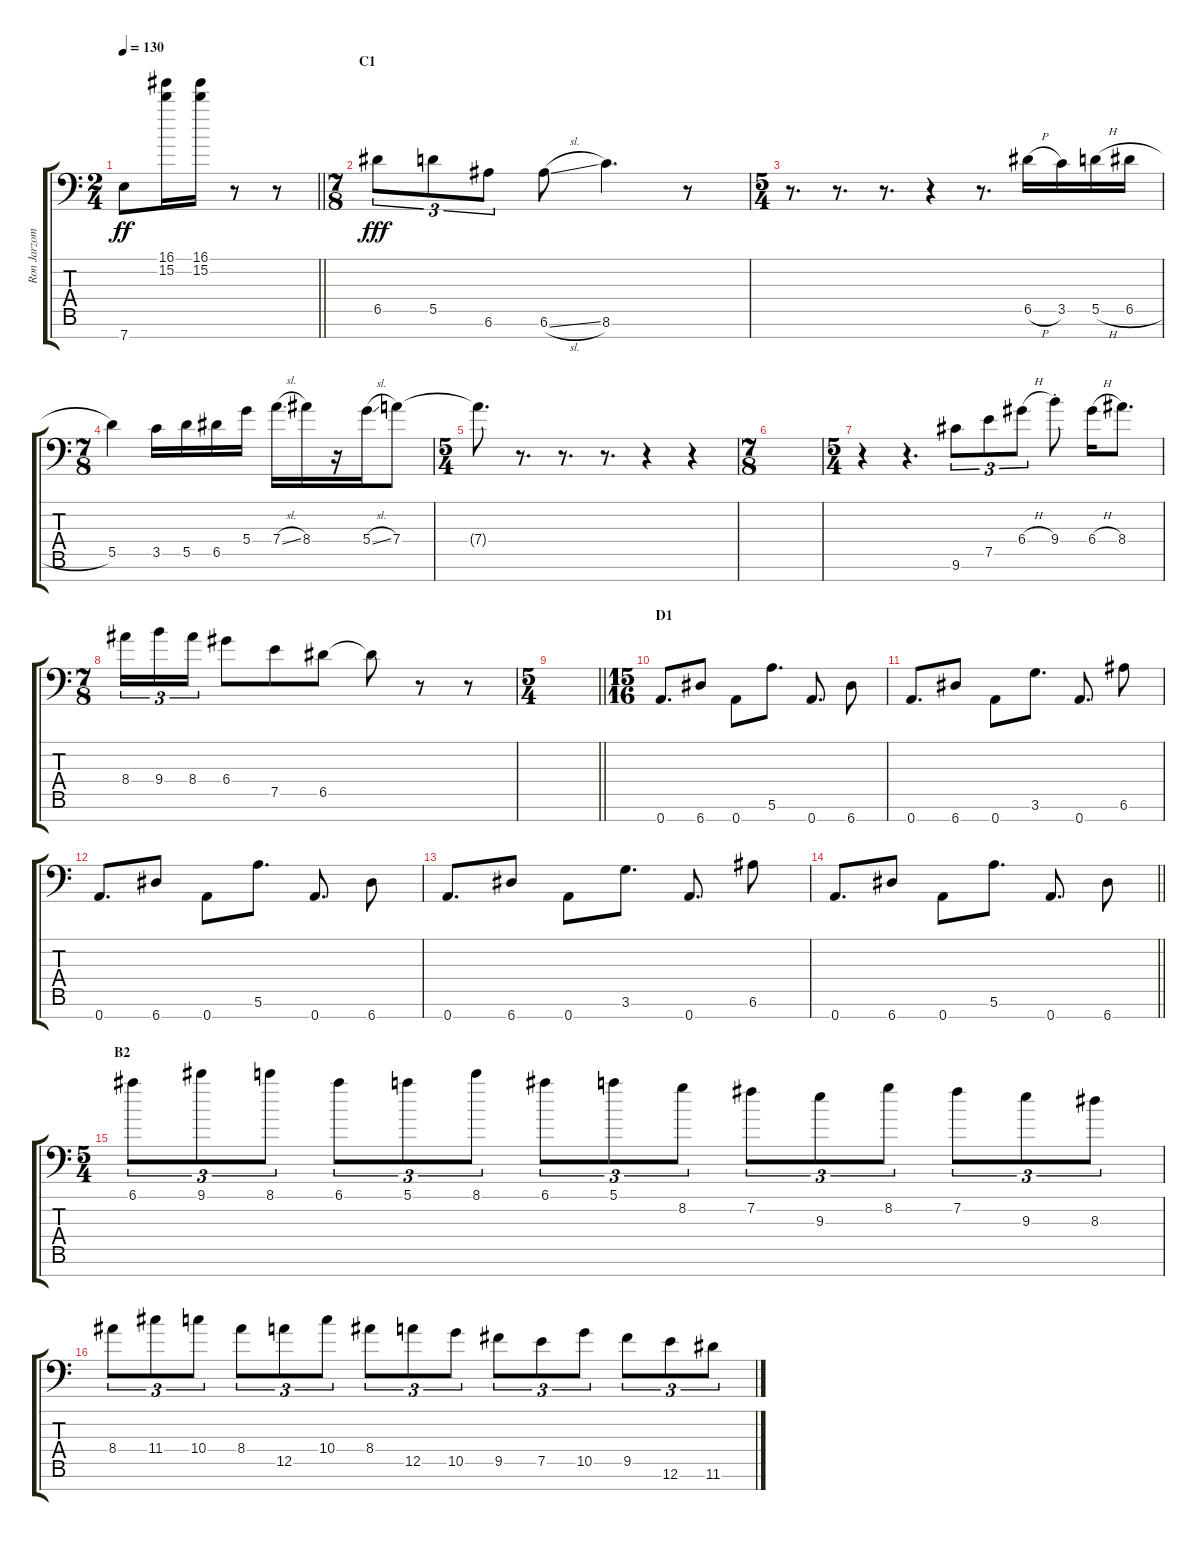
\track ("Ron Jarzombek Lead 1" "Ron Jarzom") {instrument overdrivenguitar}
\staff {score tabs}
\tuning (E4 B3 G3 D3 A2 E2 A1) {hide}
\ts (2 4)
\tempo 130
\clef f4
\barLineRight lightlight
\ks c
7.7.8{dy ff} (16.1 15.2).16 (16.1 15.2).16 r.8 r.8 |
\ts (7 8)
\section ("" "C1")
6.5.8{tu (3 2) dy fff} 5.5.8{tu (3 2)} 6.6.8{tu (3 2)} 6.6{sl}.8 8.6.4{d} r.8 |
\ts (5 4)
r.8{d} r.8{d} r.8{d} r.4 r.8{d} 6.5{h}.16 3.5.16 5.5{h}.16 6.5{h}.16 |
\ts (7 8)
5.5.4 3.5.16 5.5.16 6.5.16 5.4.16 7.4{sl}.16 8.4.16 r.16 5.4{sl}.16 7.4.8 |
\ts (5 4)
7.4{t}.8{d} r.8{d} r.8{d} r.8{d} r.4 r.4 |
\ts (7 8)
|
\ts (5 4)
r.4 r.4{d} 9.6.8{tu (3 2)} 7.5.8{tu (3 2)} 6.4{h}.8{tu (3 2)} 9.4{st}.8 6.4{h}.16 8.4.8{d} |
\ts (7 8)
8.4.16{tu (3 2)} 9.4.16{tu (3 2)} 8.4.16{tu (3 2)} 6.4.8 7.5.8 6.5.8 6.5{t}.8 r.8 r.8 |
\ts (5 4)
\barLineRight lightlight
|
\ts (15 16)
\section ("" "D1")
0.7.8{d} 6.7.8 0.7.8 5.6.8{d} 0.7.8{d} 6.7.8 |
0.7.8{d} 6.7.8 0.7.8 3.6.8{d} 0.7.8{d} 6.6.8 |
0.7.8{d} 6.7.8 0.7.8 5.6.8{d} 0.7.8{d} 6.7.8 |
0.7.8{d} 6.7.8 0.7.8 3.6.8{d} 0.7.8{d} 6.6.8 |
\barLineRight lightlight
0.7.8{d} 6.7.8 0.7.8 5.6.8{d} 0.7.8{d} 6.7.8 |
\ts (5 4)
\section ("" "B2")
6.1.8{tu (3 2)} 9.1.8{tu (3 2)} 8.1.8{tu (3 2)} 6.1.8{tu (3 2)} 5.1.8{tu (3 2)} 8.1.8{tu (3 2)} 6.1.8{tu (3 2)} 5.1.8{tu (3 2)} 8.2.8{tu (3 2)} 7.2.8{tu (3 2)} 9.3.8{tu (3 2)} 8.2.8{tu (3 2)} 7.2.8{tu (3 2)} 9.3.8{tu (3 2)} 8.3.8{tu (3 2)} |
8.4.8{tu (3 2)} 11.4.8{tu (3 2)} 10.4.8{tu (3 2)} 8.4.8{tu (3 2)} 12.5.8{tu (3 2)} 10.4.8{tu (3 2)} 8.4.8{tu (3 2)} 12.5.8{tu (3 2)} 10.5.8{tu (3 2)} 9.5.8{tu (3 2)} 7.5.8{tu (3 2)} 10.5.8{tu (3 2)} 9.5.8{tu (3 2)} 12.6.8{tu (3 2)} 11.6.8{tu (3 2)}
